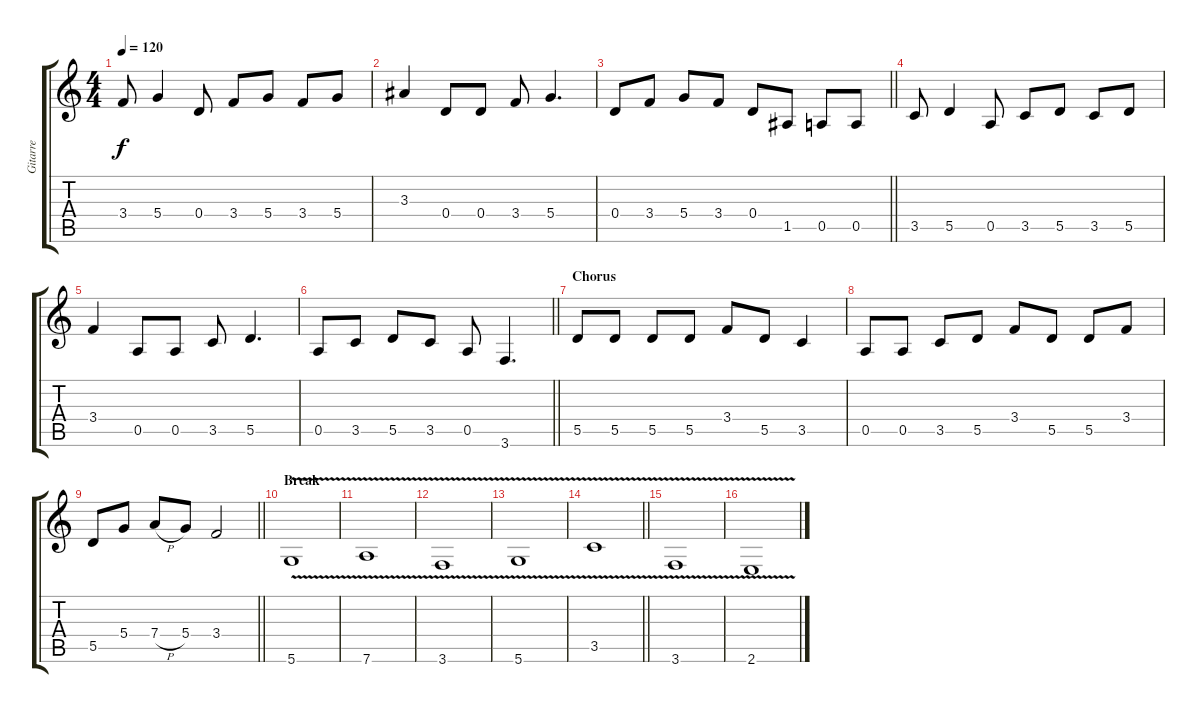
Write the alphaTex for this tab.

\track ("Gitarre" "Gitarre") {instrument electricguitarclean}
\staff {score tabs}
\tuning (E4 B3 G3 D3 A2 D2) {hide}
\ts (4 4)
\tempo 120
\clef g2
\ks c
3.4.8{dy f} 5.4.4 0.4.8 3.4.8 5.4.8 3.4.8 5.4.8 |
3.3.4 0.4.8 0.4.8 3.4.8 5.4.4{d} |
\barLineRight lightlight
0.4.8 3.4.8 5.4.8 3.4.8 0.4.8 1.5.8 0.5.8 0.5.8 |
3.5.8 5.5.4 0.5.8 3.5.8 5.5.8 3.5.8 5.5.8 |
3.4.4 0.5.8 0.5.8 3.5.8 5.5.4{d} |
\barLineRight lightlight
0.5.8 3.5.8 5.5.8 3.5.8 0.5.8 3.6.4{d} |
\section ("" "Chorus")
5.5.8 5.5.8 5.5.8 5.5.8 3.4.8 5.5.8 3.5.4 |
0.5.8 0.5.8 3.5.8 5.5.8 3.4.8 5.5.8 5.5.8 3.4.8 |
\barLineRight lightlight
5.5.8 5.4.8 7.4{h}.8 5.4.8 3.4.2 |
\section ("" "Break")
5.6{v}.1 |
7.6{v}.1 |
3.6{v}.1 |
5.6{v}.1 |
\barLineRight lightlight
3.5{v}.1 |
3.6{v}.1 |
2.6{v}.1
